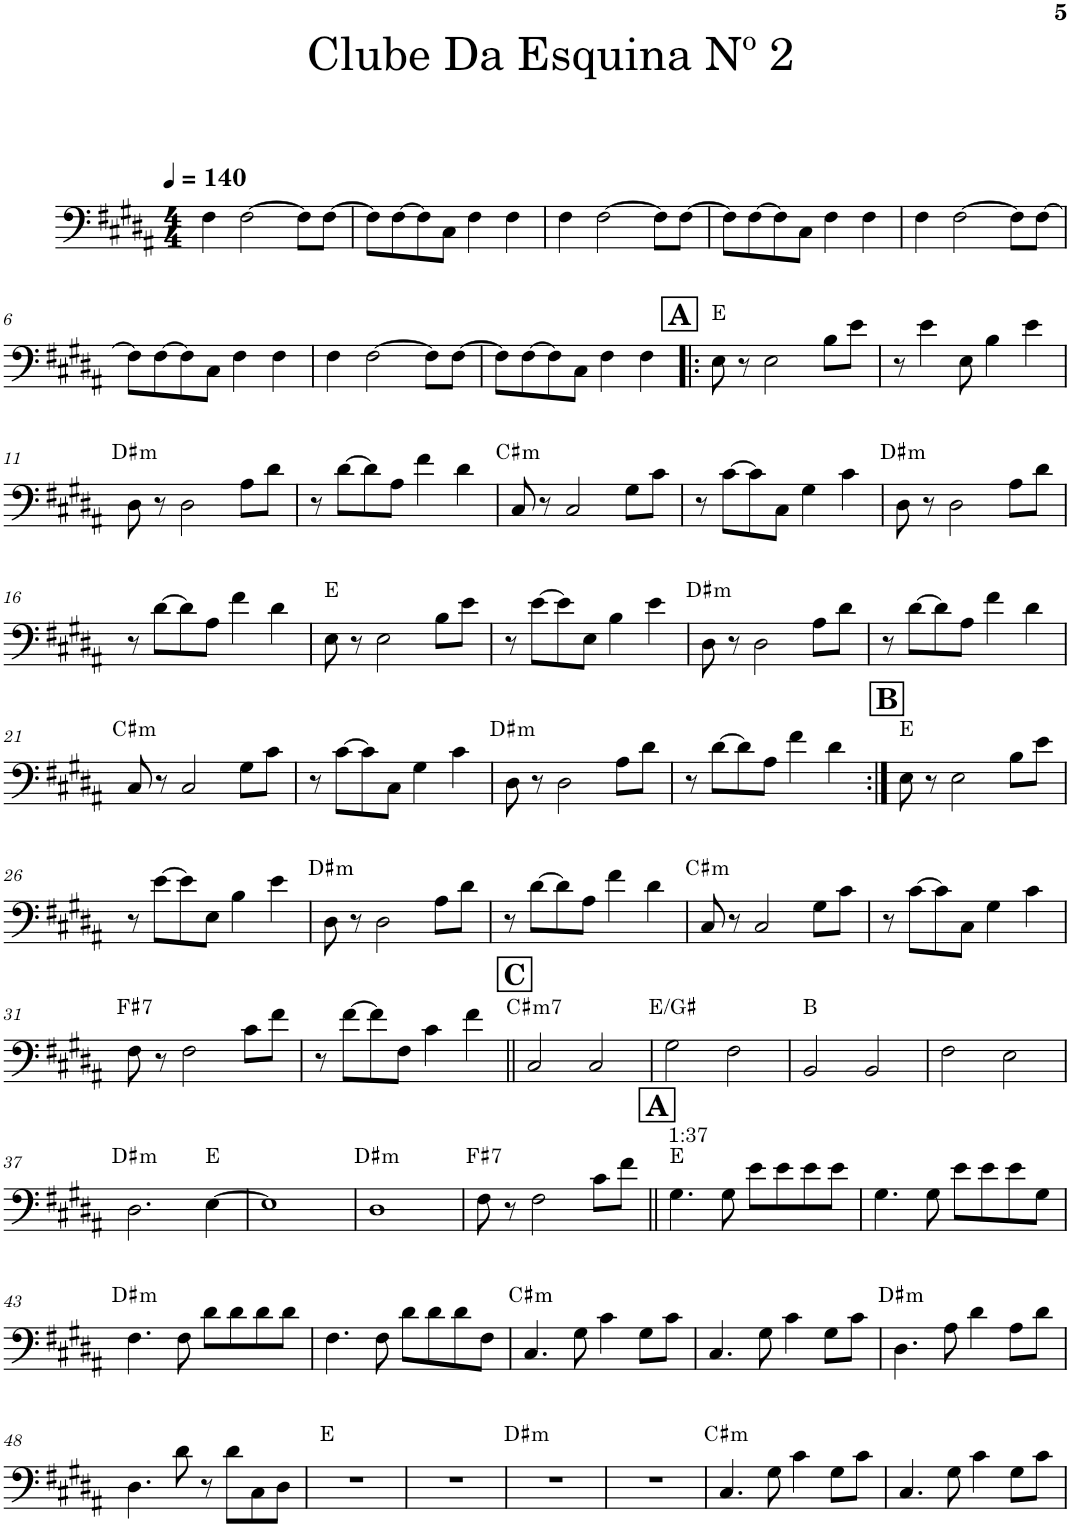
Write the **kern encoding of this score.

**kern	**harte
*part1	*part1
*staff1	*
*I"5-str. Electric Bass	*
*I'El. B.	*
!!LO:PB:g=z
*clefF4	*
*Trd7c12	*
*k[f#c#g#d#a#]	*
*M4/4	*
*MM140	*
=1	=1
4F#\	.
[2F#\	.
8F#\L]	.
[8F#\J	.
=2	=2
8F#\L]	.
[8F#\	.
8F#\]	.
8C#\J	.
4F#\	.
4F#\	.
=3	=3
4F#\	.
[2F#\	.
8F#\L]	.
[8F#\J	.
=4	=4
8F#\L]	.
[8F#\	.
8F#\]	.
8C#\J	.
4F#\	.
4F#\	.
=5	=5
4F#\	.
[2F#\	.
8F#\L]	.
[8F#\J	.
!!LO:LB:g=z
=6	=6
8F#\L]	.
[8F#\	.
8F#\]	.
8C#\J	.
4F#\	.
4F#\	.
=7	=7
4F#\	.
[2F#\	.
8F#\L]	.
[8F#\J	.
=8	=8
8F#\L]	.
[8F#\	.
8F#\]	.
8C#\J	.
4F#\	.
4F#\	.
!!LO:REH:place=s1:a:B:cj:fs=14:t=A
=9!|:	=9!|:
8E\	E:maj
8r	.
2E\	.
8B\L	.
8e\J	.
=10	=10
8r	.
4e\	.
8E\	.
4B\	.
4e\	.
!!LO:LB:g=z
=11	=11
!	!LO:H:kt=m
8D#\	D#:min
8r	.
2D#\	.
8A#\L	.
8d#\J	.
=12	=12
8r	.
[8d#\L	.
8d#\]	.
8A#\J	.
4f#\	.
4d#\	.
=13	=13
!	!LO:H:kt=m
8C#/	C#:min
8r	.
2C#/	.
8G#\L	.
8c#\J	.
=14	=14
8r	.
[8c#\L	.
8c#\]	.
8C#\J	.
4G#\	.
4c#\	.
=15	=15
!	!LO:H:kt=m
8D#\	D#:min
8r	.
2D#\	.
8A#\L	.
8d#\J	.
!!LO:LB:g=z
=16	=16
8r	.
[8d#\L	.
8d#\]	.
8A#\J	.
4f#\	.
4d#\	.
=17	=17
8E\	E:maj
8r	.
2E\	.
8B\L	.
8e\J	.
=18	=18
8r	.
[8e\L	.
8e\]	.
8E\J	.
4B\	.
4e\	.
=19	=19
!	!LO:H:kt=m
8D#\	D#:min
8r	.
2D#\	.
8A#\L	.
8d#\J	.
=20	=20
8r	.
[8d#\L	.
8d#\]	.
8A#\J	.
4f#\	.
4d#\	.
!!LO:LB:g=z
=21	=21
!	!LO:H:kt=m
8C#/	C#:min
8r	.
2C#/	.
8G#\L	.
8c#\J	.
=22	=22
8r	.
[8c#\L	.
8c#\]	.
8C#\J	.
4G#\	.
4c#\	.
=23	=23
!	!LO:H:kt=m
8D#\	D#:min
8r	.
2D#\	.
8A#\L	.
8d#\J	.
=24	=24
8r	.
[8d#\L	.
8d#\]	.
8A#\J	.
4f#\	.
4d#\	.
!!LO:REH:place=s1:a:B:cj:fs=14:t=B
=25:|!	=25:|!
8E\	E:maj
8r	.
2E\	.
8B\L	.
8e\J	.
!!LO:LB:g=z
=26	=26
8r	.
[8e\L	.
8e\]	.
8E\J	.
4B\	.
4e\	.
=27	=27
!	!LO:H:kt=m
8D#\	D#:min
8r	.
2D#\	.
8A#\L	.
8d#\J	.
=28	=28
8r	.
[8d#\L	.
8d#\]	.
8A#\J	.
4f#\	.
4d#\	.
=29	=29
!	!LO:H:kt=m
8C#/	C#:min
8r	.
2C#/	.
8G#\L	.
8c#\J	.
=30	=30
8r	.
[8c#\L	.
8c#\]	.
8C#\J	.
4G#\	.
4c#\	.
!!LO:LB:g=z
=31	=31
!	!LO:H:kt=7
8F#\	F#:7
8r	.
2F#\	.
8c#\L	.
8f#\J	.
=32	=32
8r	.
[8f#\L	.
8f#\]	.
8F#\J	.
4c#\	.
4f#\	.
!!LO:REH:place=s1:a:B:cj:fs=14:t=C
=33||	=33||
!	!LO:H:kt=m7
2C#/	C#:min7
2C#/	.
=34	=34
2G#\	E:maj/3
2F#\	.
=35	=35
2BB/	B:maj
2BB/	.
=36	=36
2F#\	.
2E\	.
!!LO:LB:g=z
=37	=37
!	!LO:H:kt=m
2.D#\	D#:min
[4E\	E:maj
=38	=38
1E]	.
=39	=39
!	!LO:H:kt=m
1D#	D#:min
=40	=40
!	!LO:H:kt=7
8F#\	F#:7
8r	.
2F#\	.
8c#\L	.
8f#\J	.
!!LO:REH:place=s1:a:B:cj:fs=14:t=A
=41||	=41||
!LO:TX:a:t=1&colon;37	!
4.G#\	E:maj
8G#\	.
8e\L	.
8e\	.
8e\	.
8e\J	.
=42	=42
4.G#\	.
8G#\	.
8e\L	.
8e\	.
8e\	.
8G#\J	.
!!LO:LB:g=z
=43	=43
!	!LO:H:kt=m
4.F#\	D#:min
8F#\	.
8d#\L	.
8d#\	.
8d#\	.
8d#\J	.
=44	=44
4.F#\	.
8F#\	.
8d#\L	.
8d#\	.
8d#\	.
8F#\J	.
=45	=45
!	!LO:H:kt=m
4.C#/	C#:min
8G#\	.
4c#\	.
8G#\L	.
8c#\J	.
=46	=46
4.C#/	.
8G#\	.
4c#\	.
8G#\L	.
8c#\J	.
=47	=47
!	!LO:H:kt=m
4.D#\	D#:min
8A#\	.
4d#\	.
8A#\L	.
8d#\J	.
!!LO:LB:g=z
=48	=48
4.D#\	.
8d#\	.
8r	.
8d#\L	.
8C#\	.
8D#\J	.
=49	=49
1r	E:maj
=50	=50
1r	.
=51	=51
!	!LO:H:kt=m
1r	D#:min
=52	=52
1r	.
=53	=53
!	!LO:H:kt=m
4.C#/	C#:min
8G#\	.
4c#\	.
8G#\L	.
8c#\J	.
=54	=54
4.C#/	.
8G#\	.
4c#\	.
8G#\L	.
8c#\J	.
=	=
*-	*-
